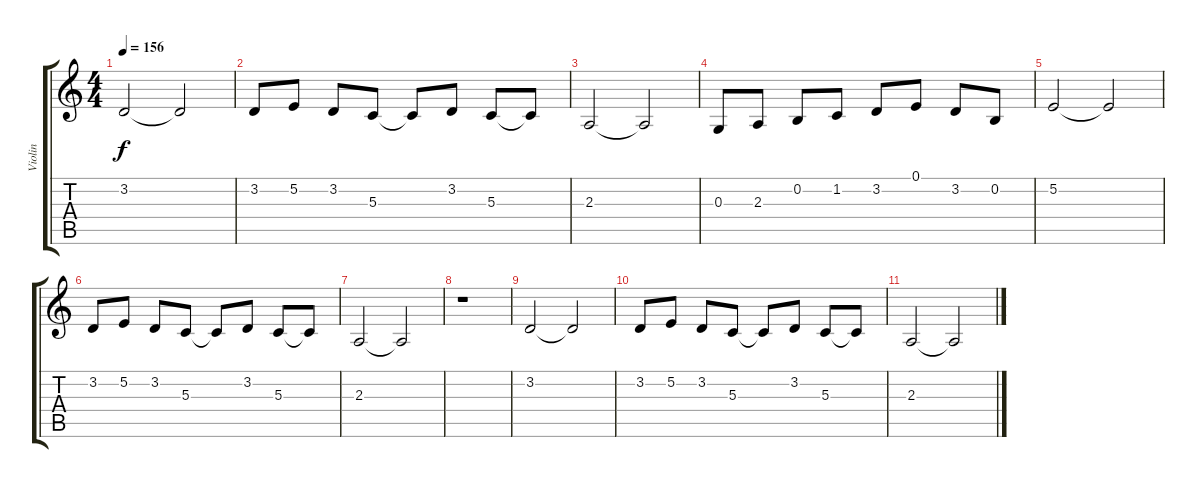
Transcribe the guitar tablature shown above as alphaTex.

\track ("Violin" "Violin") {instrument violin}
\staff {score tabs}
\tuning (E4 B3 G3 D3 A2 E2) {hide}
\ts (4 4)
\tempo 156
\clef g2
\ks c
3.2.2{dy f} 3.2{t}.2 |
3.2.8 5.2.8 3.2.8 5.3.8 5.3{t}.8 3.2.8 5.3.8 5.3{t}.8 |
2.3.2 2.3{t}.2 |
0.3.8 2.3.8 0.2.8 1.2.8 3.2.8 0.1.8 3.2.8 0.2.8 |
5.2.2 5.2{t}.2 |
3.2.8 5.2.8 3.2.8 5.3.8 5.3{t}.8 3.2.8 5.3.8 5.3{t}.8 |
2.3.2 2.3{t}.2 |
r.1 |
3.2.2 3.2{t}.2 |
3.2.8 5.2.8 3.2.8 5.3.8 5.3{t}.8 3.2.8 5.3.8 5.3{t}.8 |
2.3.2 2.3{t}.2
